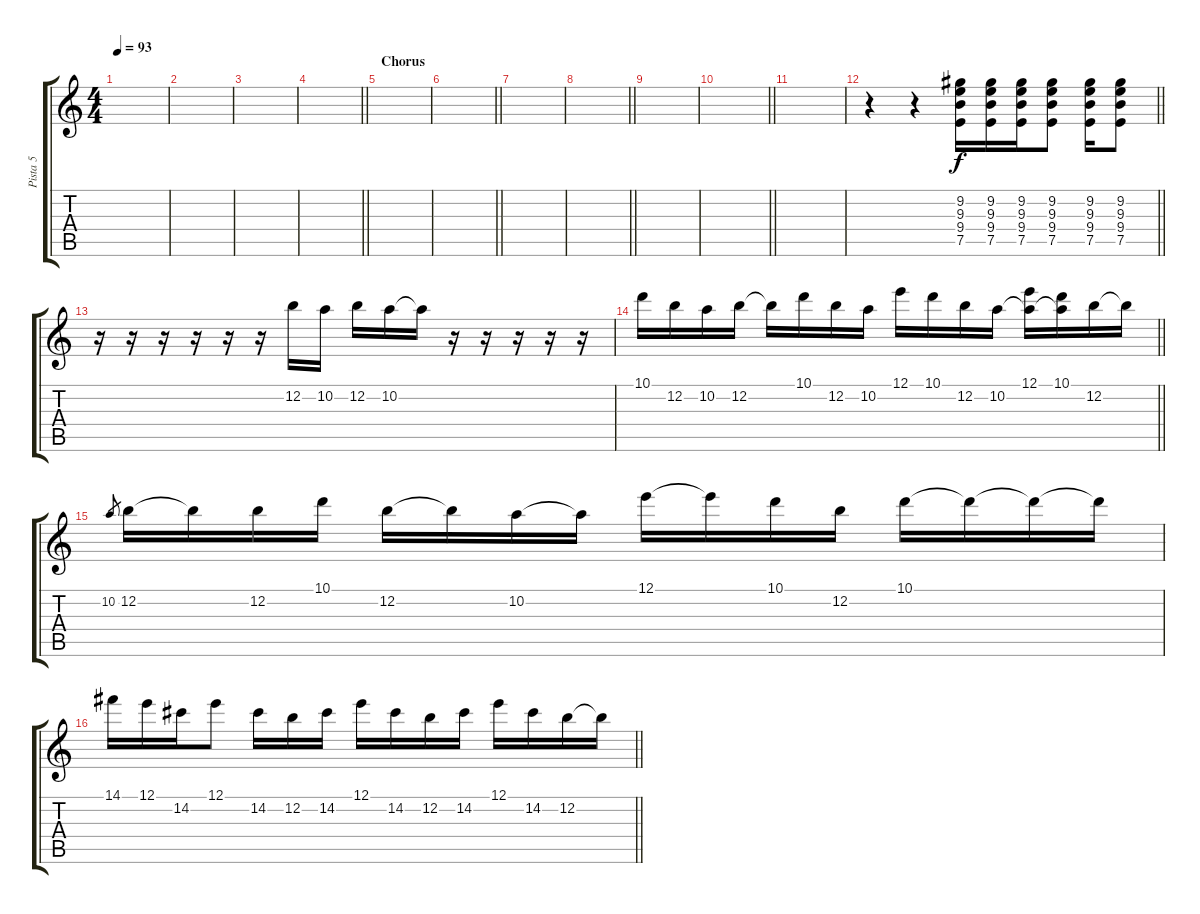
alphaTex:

\track ("Pista 5" "Pista 5") {instrument acousticguitarsteel}
\staff {score tabs}
\tuning (E4 B3 G3 D3 A2 E2) {hide}
\ts (4 4)
\tempo 93
\clef g2
\ks c
|
|
|
\barLineRight lightlight
|
\section ("" "Chorus")
|
\barLineRight lightlight
|
|
\barLineRight lightlight
|
|
\barLineRight lightlight
|
|
\barLineRight lightlight
r.4 r.4 (9.2 9.3 9.4 7.5).16 (9.2 9.3 9.4 7.5).16 (9.2 9.3 9.4 7.5).16 (9.2 9.3 9.4 7.5).8 (9.2 9.3 9.4 7.5).16 (9.2 9.3 9.4 7.5).8 |
r.16 r.16 r.16 r.16 r.16 r.16 12.2.16 10.2.16 12.2.16 10.2.16 10.2{t}.16 r.16 r.16 r.16 r.16 r.16 |
\barLineRight lightlight
10.1.16 12.2.16 10.2.16 12.2.16 12.2{t}.16 10.1.16 12.2.16 10.2.16 12.1.16 10.1.16 12.2.16 10.2.16 (12.1 10.2{t}).16 (10.1 10.2{t}).16 12.2.16 12.2{t}.16 |
10.2.8{gr} 12.2.16 12.2{t}.16 12.2.16 10.1.16 12.2.16 12.2{t}.16 10.2.16 10.2{t}.16 12.1.16 12.1{t}.16 10.1.16 12.2.16 10.1.16 10.1{t}.16 10.1{t}.16 10.1{t}.16 |
\barLineRight lightlight
14.1.16 12.1.16 14.2.16 12.1.8 14.2.16 12.2.16 14.2.16 12.1.16 14.2.16 12.2.16 14.2.16 12.1.16 14.2.16 12.2.16 12.2{t}.16
